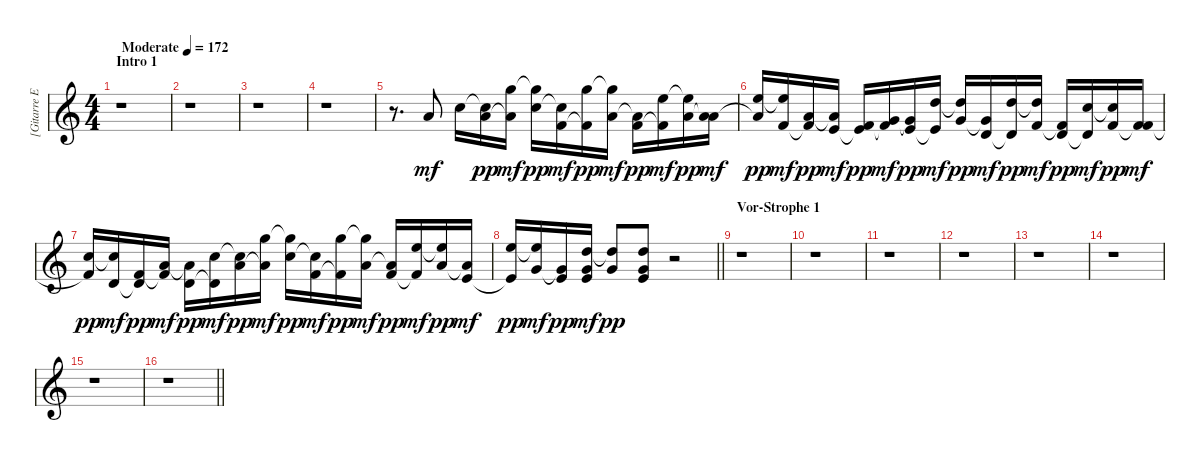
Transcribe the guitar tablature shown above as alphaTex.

\track ("[Gitarre Effekt II]" "[Gitarre E") {instrument overdrivenguitar}
\staff {score}
\tuning (E4 B3 G3 D3 A2 E2) {hide}
\ts (4 4)
\section ("" "Intro 1")
\tempo (172 "Moderate")
\clef g2
\ks c
r.1{dy mf instrument overdrivenguitar} |
r.1 |
r.1 |
r.1 |
r.8{d} 12.5{pm}.8{volume 10} 10.4{pm}.16 (10.4{t} 12.5{pm}).16{dy pp} (12.3{pm} 12.5{t}).16{dy mf} (12.3{t} 10.4{pm}).16{dy pp} (10.4{t} 8.5{pm}).16{dy mf} (12.3{pm} 8.5{t}).16{dy pp} (12.3{t} 7.4{pm}).16{dy mf} (7.4{t} 8.5{pm}).16{dy pp} (9.3{pm} 8.5{t}).16{dy mf} (9.3{t} 7.4{pm}).16{dy pp} (7.4{t} 12.5{pm}).16{dy mf} |
(9.3{pm} 12.5{t}).16{dy pp} (9.3{t} 8.5{pm}).16{dy mf} (7.4{pm} 8.5{t}).16{dy pp} (7.4{t} 7.5{pm}).16{dy mf} (3.4{pm} 7.5{t}).16{dy pp} (3.4{t} 10.5{pm}).16{dy mf} (2.4{pm} 10.5{t}).16{dy pp} (7.3{pm} 2.4{t}).16{dy mf} (7.3{t} 5.4{pm}).16{dy pp} (5.4{t} 5.5{pm}).16{dy mf} (7.3{pm} 5.5{t}).16{dy pp} (7.3{t} 3.4{pm}).16{dy mf} (3.4{t} 5.5{pm}).16{dy pp} (5.3{pm} 5.5{t}).16{dy mf} (5.3{t} 3.4{pm}).16{dy pp} (3.4{t} 8.5{pm}).16{dy mf} |
(5.3{pm} 8.5{t}).16{dy pp} (5.3{t} 5.5{pm}).16{dy mf} (3.4{pm} 5.5{t}).16{dy pp} (2.3{pm} 3.4{t}).16{dy mf} (2.3{t} 5.5{pm}).16{dy pp} (10.4{pm} 5.5{t}).16{dy mf} (10.4{t} 12.5{pm}).16{dy pp} (12.3{pm} 12.5{t}).16{dy mf} (12.3{t} 10.4{pm}).16{dy pp} (10.4{t} 8.5{pm}).16{dy mf} (12.3{pm} 8.5{t}).16{dy pp} (12.3{t} 7.4{pm}).16{dy mf} (7.4{t} 8.5{pm}).16{dy pp} (9.3{pm} 8.5{t}).16{dy mf} (9.3{t} 7.4{pm}).16{dy pp} (7.4{t} 7.5{pm}).16{dy mf} |
\barLineRight lightlight
(9.3{pm} 7.5{t}).16{dy pp} (9.3{t} 5.4{pm}).16{dy mf} (5.4{t} 7.5{pm}).16{dy pp} (7.3{pm} 5.4{pm} 7.5{pm}).16{dy mf} (7.3{t} 5.4{pm}).8{dy pp} (7.3{pm} 5.4{pm} 7.5{pm}).8 r.2 |
\section ("" "Vor-Strophe 1")
r.1 |
r.1 |
r.1 |
r.1 |
r.1 |
r.1 |
r.1 |
\barLineRight lightlight
r.1
